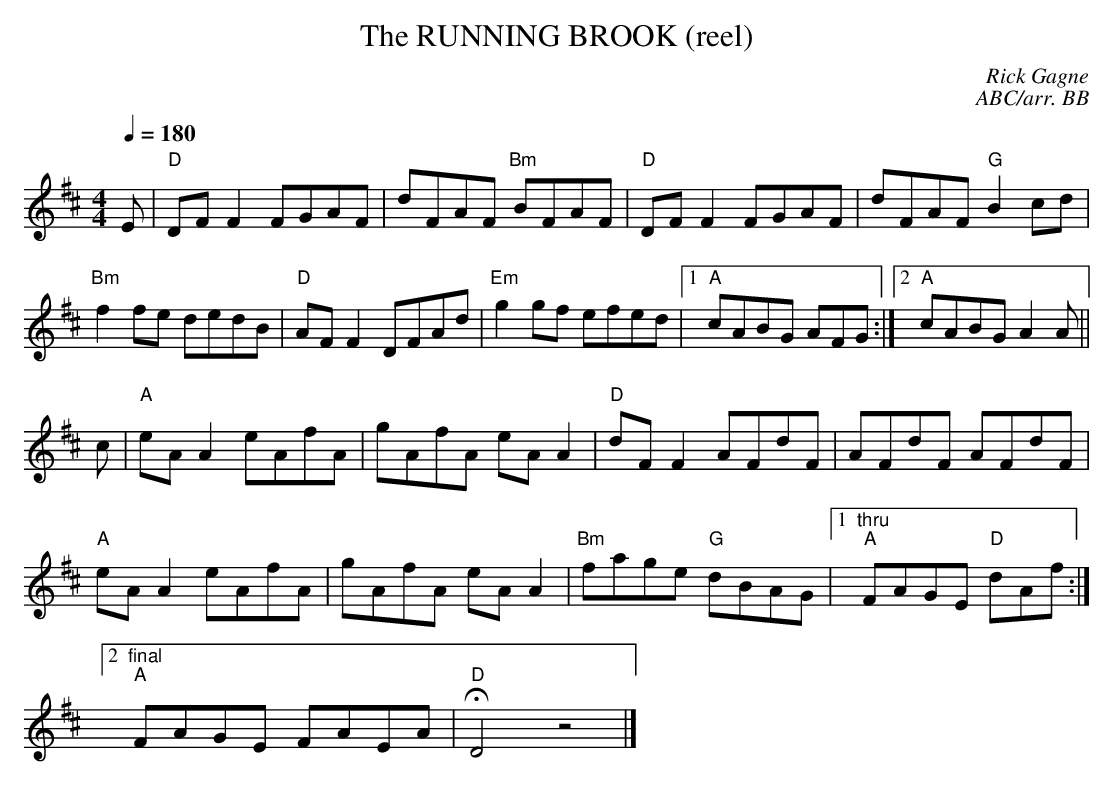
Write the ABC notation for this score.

X:1
T: RUNNING BROOK (reel), The
C: Rick Gagne
C:ABC/arr. BB
M: 4/4
Q:1/4=180
K: D
E|"D"DFF2 FGAF | dFAF "Bm"BFAF | "D"DFF2 FGAF | dFAF "G"B2cd |
"Bm"f2fe dedB | "D"AFF2 DFAd | "Em"g2gf efed |1 "A"cABG AFG :|\
[2 "A"cABG A2A ||
c|"A"eAA2 eAfA | gAfA eAA2 | "D"dFF2 AFdF | AFdF AFdF |
"A"eAA2 eAfA | gAfA eAA2 | "Bm"fage "G"dBAG |1 "thru""A"FAGE "D"dAf :|
[2 "final""A"FAGE FAEA |"D"HD4z4|]
